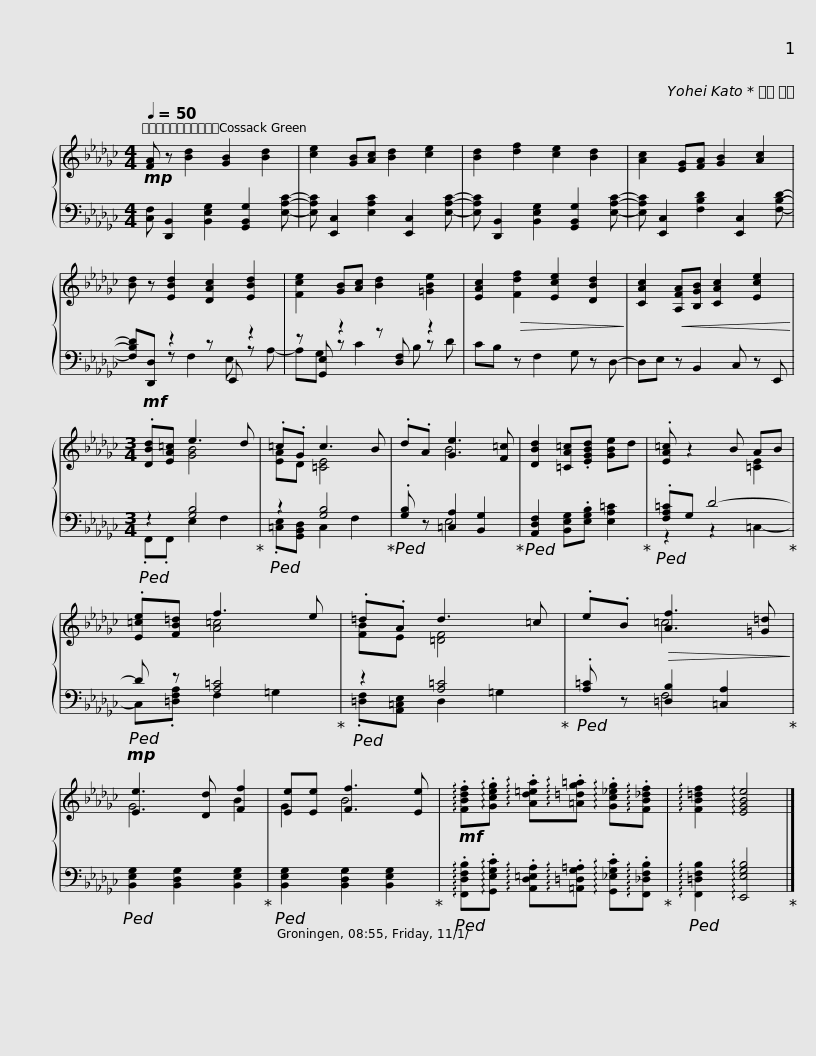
X:1
%%score { ( 1 4 ) | ( 2 3 ) }
L:1/8
Q:1/4=50
M:4/4
I:linebreak $
K:Gb
V:1 treble
V:4 treble
V:2 bass
V:3 bass
V:1
!mp! [FA] z [Bd]2 [GB]2 [Bd]2 | [ce]2 [GB][Ac] [Bd]2 [ce]2 | [Bd]2 [df]2 [ce]2 [Bd]2 | [Ac]2 [EG][FA] [GB]2 [Ac]2 |$ [Bd] z [EBd]2 [DAc]2 [EBd]2 | %5
 [Fce]2 [GB][Ac] [Bd]2 [=GBe]2 | [EAc]2!>(! [Fdf]2 [Ece]2 [DBd]2!>)! |$ [CAc]2!<(! [A,FA][B,GB] [CAc]2 [Ece]2!<)! |[M:3/4]!mf! .[DBd][EA=c] e3 d | .=c.G c3 B | %10
 .d.A [Ge]3 [F=c] | [DBd]2 [=CA=c].[EGBd] [GBe]d |$ .[EA=c] z2 B AB | .[E=ce][FB=d] f3 e | .=d.A d3 =c | %15
 .e.B!>(! [Af]3 [=G=d]!>)! |!mp! [Ee]3 [Dd] [Ff]2 |$ [Ee][Ee] [Ff]3 [Ee] |!mf! !arpeggio!.[FBdf]!arpeggio!.[Gceg] !arpeggio!.[Ad=ea]!arpeggio!.[=A=dg=a] !arpeggio!.[Gc_eg]!arpeggio!.[FB_df] | !arpeggio![FB=df]2 !arpeggio![EGBe]4 |] %20
V:2
 [C,F,] [D,,B,,]2 [B,,E,G,]2 [G,,B,,G,]2 [E,A,C]- | [E,A,C] [E,,C,]2 [E,A,C]2 [E,,C,]2 [E,A,C]- | [E,A,C] [D,,B,,]2 [B,,E,G,]2 [G,,B,,G,]2 [E,A,C]- | [E,A,C] [E,,C,]2 [F,B,D]2 [E,,C,]2 [F,B,D]- |$ [F,B,D][D,,D,] z2 z E,, z2 | %5
 z [G,,E,] z2 z [D,F,] z2 | CB, z F,2 G, z D,- |$ D,E, z B,,2 C, z E,, |[M:3/4]!ped! z2 [G,B,]4!ped-up! |!ped! z2 [G,B,]4!ped-up! | %10
!ped! .[G,B,] z [=C,A,]2 [B,,G,]2!ped-up! |!ped! [A,,D,F,]2 [B,,E,G,].[E,G,B,] [E,A,=C]2!ped-up! |$!ped! .[F,A,=C]G, D4-!ped-up! |!ped! D z [A,=C]4!ped-up! |!ped! z2 [A,=C]4!ped-up! | %15
!ped! .[A,=C] z [=D,B,]2 [=C,A,]2!ped-up! |!ped! [B,,E,G,]2 [B,,D,G,]2 [B,,E,G,]2!ped-up! |$!ped! [B,,E,G,]2 [B,,D,G,]2 [B,,E,G,]2!ped-up! |!ped! !arpeggio!.[F,,D,F,B,]!arpeggio!.[G,,E,G,C] !arpeggio!.[A,,D,=E,A,]!arpeggio!.[=A,,=D,G,=A,] !arpeggio!.[G,,_E,G,C]!arpeggio!.[F,,_D,F,B,]!ped-up! |!ped! !arpeggio![F,,=D,F,B,]2 !arpeggio![E,,E,G,B,]4!ped-up! |] %20
V:3
 x8 | x8 | x8 | x8 |$ x2 z F,2 E, z A,- | %5
 A,G, z C2 B, z D | x8 |$ x8 |[M:3/4] .F,,.F,, E,2 F,2 | .[=C,E,][G,,B,,D,] C,2 F,2 | %10
 x2 E,4 | x6 |$ z2 z2 =C,2- | C,.[=D,F,A,] F,2 =G,2 | .[=D,F,][A,,=C,E,] D,2 =G,2 | %15
 x2 F,4 | x6 |$ x6 | x6 | x6 |] %20
V:4
 x8 | x8 | x8 | x8 |$ x8 | %5
 x8 | x8 |$ x8 |[M:3/4] x2 [GB]4 | [EA]D [=CE]4 | %10
 x2 B4 | x6 |$ x4 [=CE]2 | x2 [A=c]4 | [FB]E [=DF]4 | %15
 x2 =c4 | G4 B2 |$ G2 B4 | x6 | x6 |] %20
